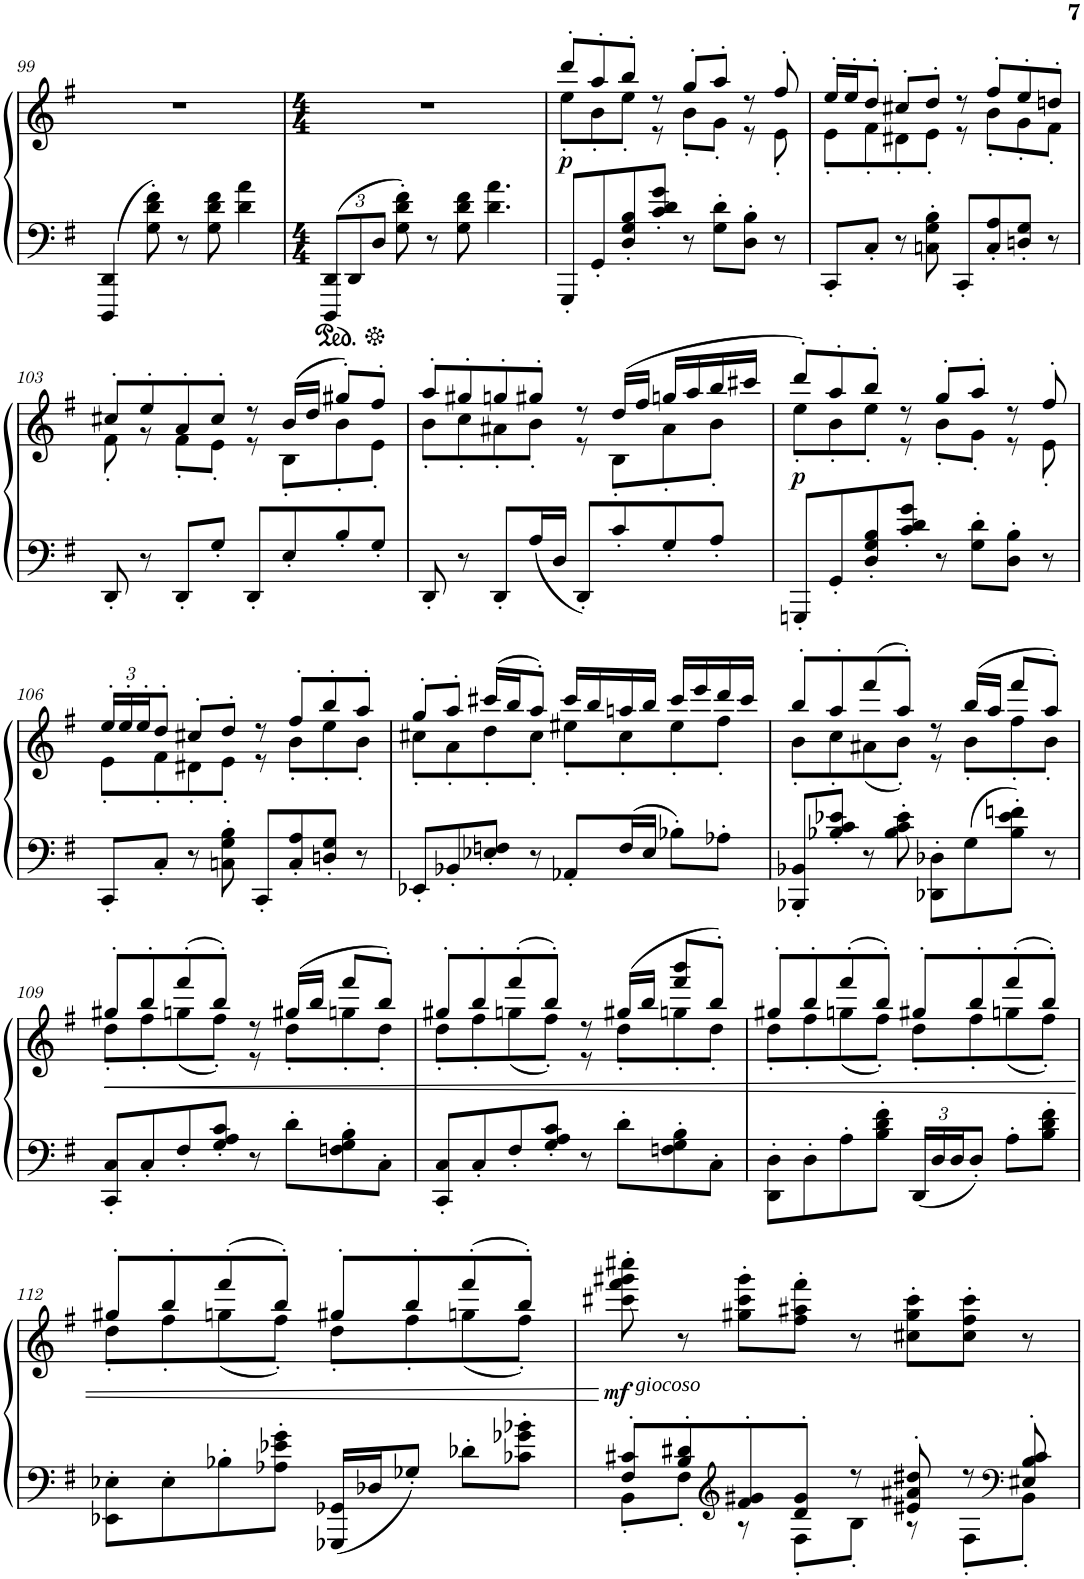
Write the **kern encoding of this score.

**kern	**kern	**dynam
*part1	*part1	*part1
*staff2	*staff1	*staff1/2
*I"Piano	*	*
*I'Pno.	*	*
!!LO:PB:g=z
*clefF4	*clefG2	*
*k[f#]	*k[f#]	*
*M7/8	*M7/8	*
=99	=99	=99
4DDD/ 4DD/	2..r	.
8G\' 8d\' 8f#\'	.	.
8r	.	.
8G\ 8d\ 8f#\	.	.
4d\ 4a\	.	.
=100	=100	=100
*M4/4	*M4/4	*
*Xbrackettup	*	*
12DDD/ 12DD/L	1r	.
12DD/	.	.
12D/J	.	.
8G\' 8d\' 8f#\'	.	.
8r	.	.
8G\ 8d\ 8f#\	.	.
4.d\ 4.a\	.	.
=101	=101	=101
*	*^	*
!	!	!	!LO:DY:b
8GGG'/L	8ddd'/L	8ee'\L	p
8GG'/	8aa'/	8b'\	.
8D/' 8G/' 8B/'	8bb'/J	8ee'\J	.
8c/' 8d/' 8g/'J	8r	8r	.
8r	8gg'/L	8b'\L	.
8G\' 8d\'L	8aa'/J	8g'\J	.
8D\' 8B\'J	8r	8r	.
8r	8ff#'/	8e'\	.
=102	=102	=102	=102
8CC'/L	16ee'/LL	8e'\L	.
.	16ee'/J	.	.
8C'/J	8dd'/J	8f#'\	.
8r	8cc#X'/L	8d#X'\	.
8Cn\' 8G\' 8B\'	8dd'/J	8e'\J	.
8CC'/L	8r	8r	.
8C/' 8A/'	8ff#'/L	8b'\L	.
8Dn/' 8G/'J	8ee'/	8g'\	.
8r	8ddn'/J	8f#'\J	.
!!LO:LB:g=z	!!
=103	=103	=103	=103
8DD'/	8cc#X'/L	8f#'\	.
8r	8ee'/	8r	.
8DD'/L	8a'/	8f#'\L	.
8G'/J	8cc#'/J	8e'\J	.
8DD'/L	8r	8r	.
8E'/	(16b/LL	8B'\L	.
.	16dd/JJ	.	.
8B'/	8gg#X'/L)	8b'\	.
8G'/J	8ff#'/J	8e'\J	.
=104	=104	=104	=104
8DD'/	8aa'/L	8b'\L	.
8r	8gg#X'/	8cc'\	.
8DD'/L	8ggn'/	8a#X'\	.
16A/L	8gg#X'/J	8b'\J	.
16D/JJ	.	.	.
8DD'/L	8r	8r	.
8c'/	(16dd/LL	8B'\L	.
.	16ff#/JJ	.	.
8G'/	16ggn/LL	8a#'\	.
.	16aa/	.	.
8A'/J	16bb/	8b'\J	.
.	16ccc#X/JJ	.	.
=105	=105	=105	=105
!	!	!	!LO:DY:b
8GGGn'/L	8ddd'/L)	8ee'\L	p
8GG'/	8aa'/	8b'\	.
8D/' 8G/' 8B/'	8bb'/J	8ee'\J	.
8c/' 8d/' 8g/'J	8r	8r	.
8r	8gg'/L	8b'\L	.
8G\' 8d\'L	8aa'/J	8g'\J	.
8D\' 8B\'J	8r	8r	.
8r	8ff#'/	8e'\	.
!!LO:LB:g=z	!!
=106	=106	=106	=106
*	*Xbrackettup	*	*
8CC'/L	24ee'/LL	8e'\L	.
.	24ee'/	.	.
.	24ee'/J	.	.
8C'/J	8dd'/J	8f#'\	.
8r	8cc#X'/L	8d#X'\	.
8Cn\' 8G\' 8B\'	8dd'/J	8e'\J	.
8CC'/L	8r	8r	.
8C/' 8A/'	8ff#'/L	8b'\L	.
8Dn/' 8G/'J	8bb'/	8ee'\	.
8r	8aa'/J	8b'\J	.
=107	=107	=107	=107
8EE-X'/L	8gg'/L	8cc#X'\L	.
8BB-X'/	8aa'/J	8a'\	.
8E-X/' 8Fn/'J	(16ccc#X/LL	8dd'\	.
.	16bb/J	.	.
8r	8aa'/J)	8cc#'\J	.
8AA-X'/L	16ccc#/LL	8ee#X'\L	.
.	16bb/	.	.
16F/L	16aan/	8cc#'\	.
16E-/JJ	16bb/JJ	.	.
8B-X'\L	16ccc#/LL	8ee#'\	.
.	16eee/	.	.
8A-X'\J	16ddd/	8ff#'\J	.
.	16ccc#/JJ	.	.
=108	=108	=108	=108
8BBB-X/' 8BB-X/'L	8bb'/L	8b'\L	.
8B-X/' 8c/' 8e-X/'J	8aa'/	8cc'\	.
8r	(8fff#/	(8a#X\	.
8B-\' 8c\' 8e-\'	8aa'/J)	8b'\J)	.
8DD-X\' 8D-X\'L	8r	8r	.
8G\	(16bb/LL	8b'\L	.
.	16aa/JJ	.	.
8B-\' 8e-\' 8fn\'J	8fff#/L	8ff#'\	.
8r	8aa'/J)	8b'\J	.
!!LO:LB:g=z	!!
=109	=109	=109	=109
!	!	!	!LO:HP:b
8CC/' 8C/'L	8gg#X'/L	8dd'\L	<
8C'/	8bb'/	8ff#'\	.
8F#'/	(8fff#'/	(8ggn\	.
8G/' 8A/' 8c/'J	8bb'/J)	8ff#'\J)	.
8r	8r	8r	.
8d'\L	(16gg#X/LL	8dd'\L	.
.	16bb/JJ	.	.
8Fn\' 8G\' 8B\'	8fff#/L	8ggn'\	.
8C'\J	8bb'/J)	8dd'\J	.
=110	=110	=110	=110
8CC/' 8C/'L	8gg#X'/L	8dd'\L	.
8C'/	8bb'/	8ff#'\	.
8F#'/	(8fff#'/	(8ggn\	.
8G/' 8A/' 8c/'J	8bb'/J)	8ff#'\J)	.
8r	8r	8r	.
8d'\L	(16gg#X/LL	8dd'\L	.
.	16bb/JJ	.	.
8Fn\' 8G\' 8B\'	8fff#/ 8bbb/L	8ggn'\	.
8C'\J	8bb'/J)	8dd'\J	.
=111	=111	=111	=111
8DD\' 8D\'L	8gg#X'/L	8dd'\L	.
8D'\	8bb'/	8ff#'\	.
8A'\	(8fff#'/	(8ggn\	.
8B\' 8d\' 8f#\'J	8bb'/J)	8ff#'\J)	.
24DD/LL	8gg#X'/L	8dd'\L	.
24D/	.	.	.
24D/J	.	.	.
8D'/J	8bb'/	8ff#'\	.
8A'\L	(8fff#'/	(8ggn\	.
8B\' 8d\' 8f#\'J	8bb'/J)	8ff#'\J)	.
!!LO:LB:g=z	!!
=112	=112	=112	=112
8EE-X\' 8E-X\'L	8gg#X'/L	8dd'\L	.
8E-'\	8bb'/	8ff#'\	.
8B-X'\	(8fff#'/	(8ggn\	.
8A-X\' 8e-X\' 8g\'J	8bb'/J)	8ff#'\J)	.
16GGG-X/ 16GG-X/LL	8gg#X'/L	8dd'\L	.
16D-X/J	.	.	.
8G-X'/J	8bb'/	8ff#'\	.
8d-X'\L	(8fff#'/	(8ggn\	.
8c-X\' 8g-X\' 8b-X\'J	8bb'/J)	8ff#'\J)	.
*	*v	*v	*
.	.	[
=113	=113	=113
*^	*	*
!	!	!LO:TX:b:i:t=giocoso	!
!	!	!	!LO:DY:b
8F#/' 8c#X/'L	8BB'\L	8ccc#X\' 8fff#\' 8ggg#X\' 8cccc#X\'	mf
8B/' 8d#X/'	8F#'\J	8r	.
*clefG2	*	*	*
8f#/' 8g#X/'	8r	8gg#X\' 8ccc#\' 8ggg#\'L	.
8d#/' 8g#/'J	8F#'\L	8ff#\' 8aa#X\' 8fff#\'J	.
8r	8B'\J	8r	.
8e#X/' 8a#X/' 8dd#X/'	8r	8cc#X\' 8gg#\' 8ccc#\'L	.
8r	8F#'\L	8cc#\' 8ff#\' 8ccc#\'J	.
*clefF4	*	*	*
8E#X/' 8B/' 8c#/'	8BB'\J	8r	.
*v	*v	*	*
=	=	=
*-	*-	*-
